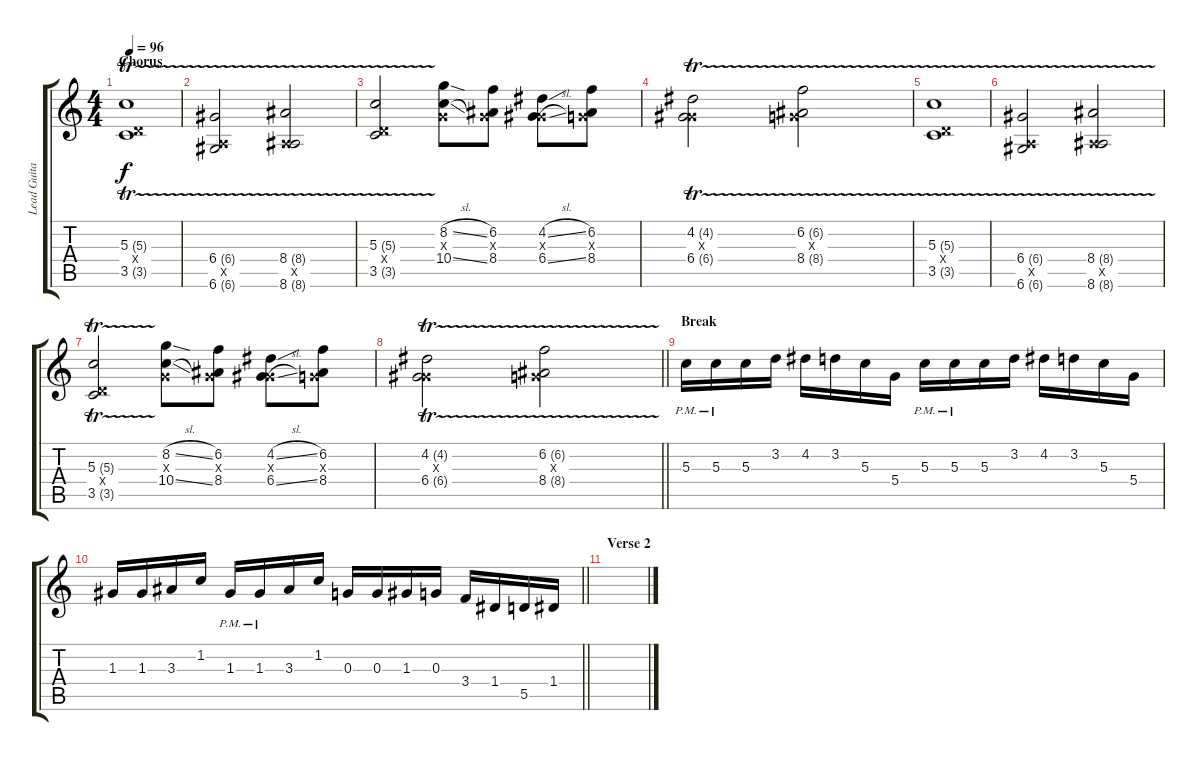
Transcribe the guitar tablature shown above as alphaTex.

\track ("Lead Guitar" "Lead Guita") {instrument distortionguitar}
\staff {score tabs}
\tuning (E4 B3 G3 D3 A2 D2) {hide}
\ts (4 4)
\section ("" "Chorus")
\tempo 96
\clef g2
\ks c
(5.3{tr (5 16)} 0.4{x} 3.5{tr (3 16)}).1{dy f} |
(6.4{tr (6 16)} 0.5{x} 6.6{tr (6 16)}).2 (8.4{tr (8 16)} 0.5{x} 8.6{tr (8 16)}).2 |
(5.3{tr (5 16)} 0.4{x} 3.5{tr (3 16)}).2 (8.2{sl} 0.3{x} 10.4{sl}).8 (6.2 0.3{x} 8.4).8 (4.2{sl} 0.3{x} 6.4{sl}).8 (6.2 0.3{x} 8.4).8 |
(4.2{tr (4 16)} 0.3{x} 6.4{tr (6 16)}).2 (6.2{tr (6 16)} 0.3{x} 8.4{tr (8 16)}).2 |
(5.3{tr (5 16)} 0.4{x} 3.5{tr (3 16)}).1 |
(6.4{tr (6 16)} 0.5{x} 6.6{tr (6 16)}).2 (8.4{tr (8 16)} 0.5{x} 8.6{tr (8 16)}).2 |
(5.3{tr (5 16)} 0.4{x} 3.5{tr (3 16)}).2 (8.2{sl} 0.3{x} 10.4{sl}).8 (6.2 0.3{x} 8.4).8 (4.2{sl} 0.3{x} 6.4{sl}).8 (6.2 0.3{x} 8.4).8 |
\barLineRight lightlight
(4.2{tr (4 16)} 0.3{x} 6.4{tr (6 16)}).2 (6.2{tr (6 16)} 0.3{x} 8.4{tr (8 16)}).2 |
\section ("" "Break")
5.3{pm}.16 5.3{pm}.16 5.3.16 3.2.16 4.2.16 3.2.16 5.3.16 5.4.16 5.3{pm}.16 5.3{pm}.16 5.3.16 3.2.16 4.2.16 3.2.16 5.3.16 5.4.16 |
\barLineRight lightlight
1.3.16 1.3.16 3.3.16 1.2.16 1.3{pm}.16 1.3{pm}.16 3.3.16 1.2.16 0.3.16 0.3.16 1.3.16 0.3.16 3.4.16 1.4.16 5.5.16 1.4.16 |
\section ("" "Verse 2")
